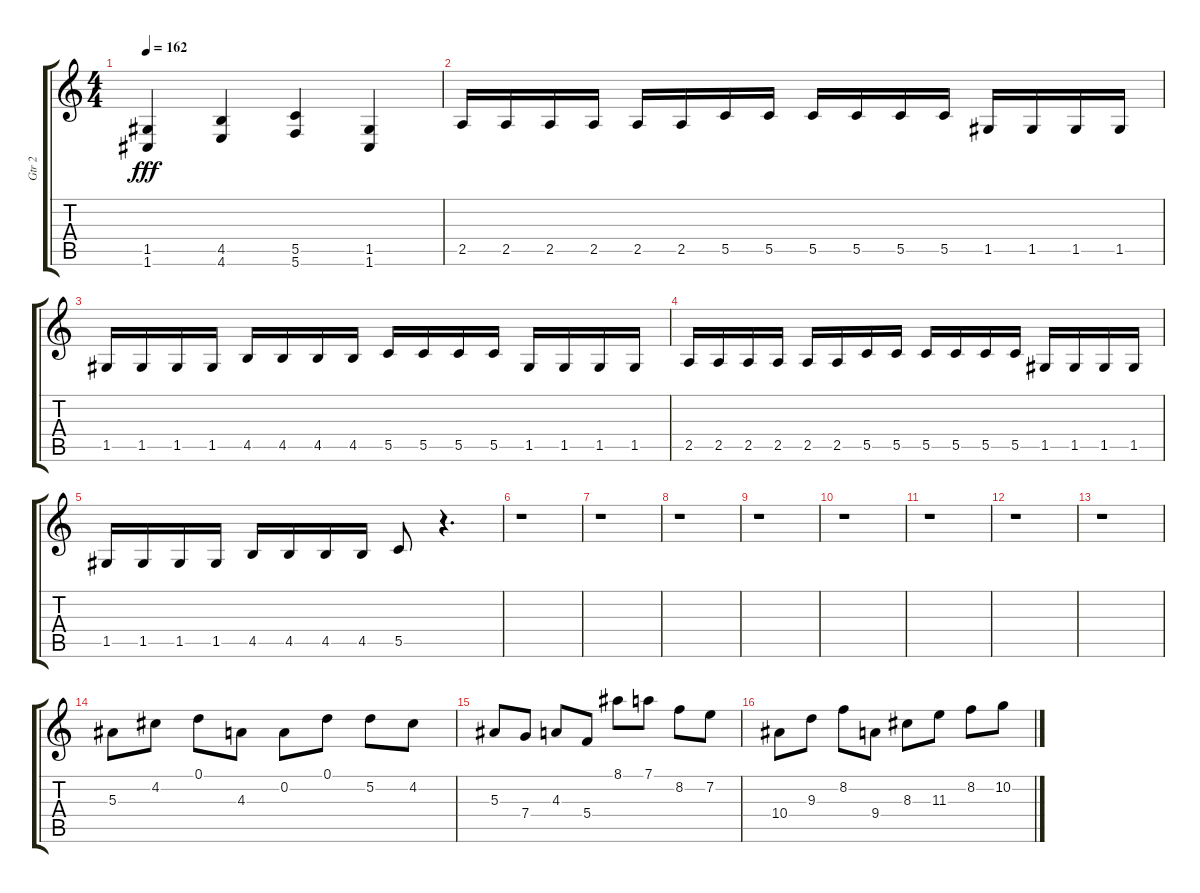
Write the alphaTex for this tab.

\track ("Gtr 2" "Gtr 2") {instrument overdrivenguitar}
\staff {score tabs}
\tuning (D4 A3 F3 C3 G2 C2) {hide}
\ts (4 4)
\tempo 162
\clef g2
\ks c
(1.5{t} 1.6{t}).4{dy fff} (4.5 4.6).4 (5.5 5.6).4 (1.5 1.6).4 |
2.5.16 2.5.16 2.5.16 2.5.16 2.5.16 2.5.16 5.5.16 5.5.16 5.5.16 5.5.16 5.5.16 5.5.16 1.5.16 1.5.16 1.5.16 1.5.16 |
1.5.16 1.5.16 1.5.16 1.5.16 4.5.16 4.5.16 4.5.16 4.5.16 5.5.16 5.5.16 5.5.16 5.5.16 1.5.16 1.5.16 1.5.16 1.5.16 |
2.5.16 2.5.16 2.5.16 2.5.16 2.5.16 2.5.16 5.5.16 5.5.16 5.5.16 5.5.16 5.5.16 5.5.16 1.5.16 1.5.16 1.5.16 1.5.16 |
1.5.16 1.5.16 1.5.16 1.5.16 4.5.16 4.5.16 4.5.16 4.5.16 5.5.8 r.4{d} |
r.1 |
r.1 |
r.1 |
r.1 |
r.1 |
r.1 |
r.1 |
r.1 |
5.3.8 4.2.8 0.1.8 4.3.8 0.2.8 0.1.8 5.2.8 4.2.8 |
5.3.8 7.4.8 4.3.8 5.4.8 8.1.8 7.1.8 8.2.8 7.2.8 |
10.4.8 9.3.8 8.2.8 9.4.8 8.3.8 11.3.8 8.2.8 10.2.8
